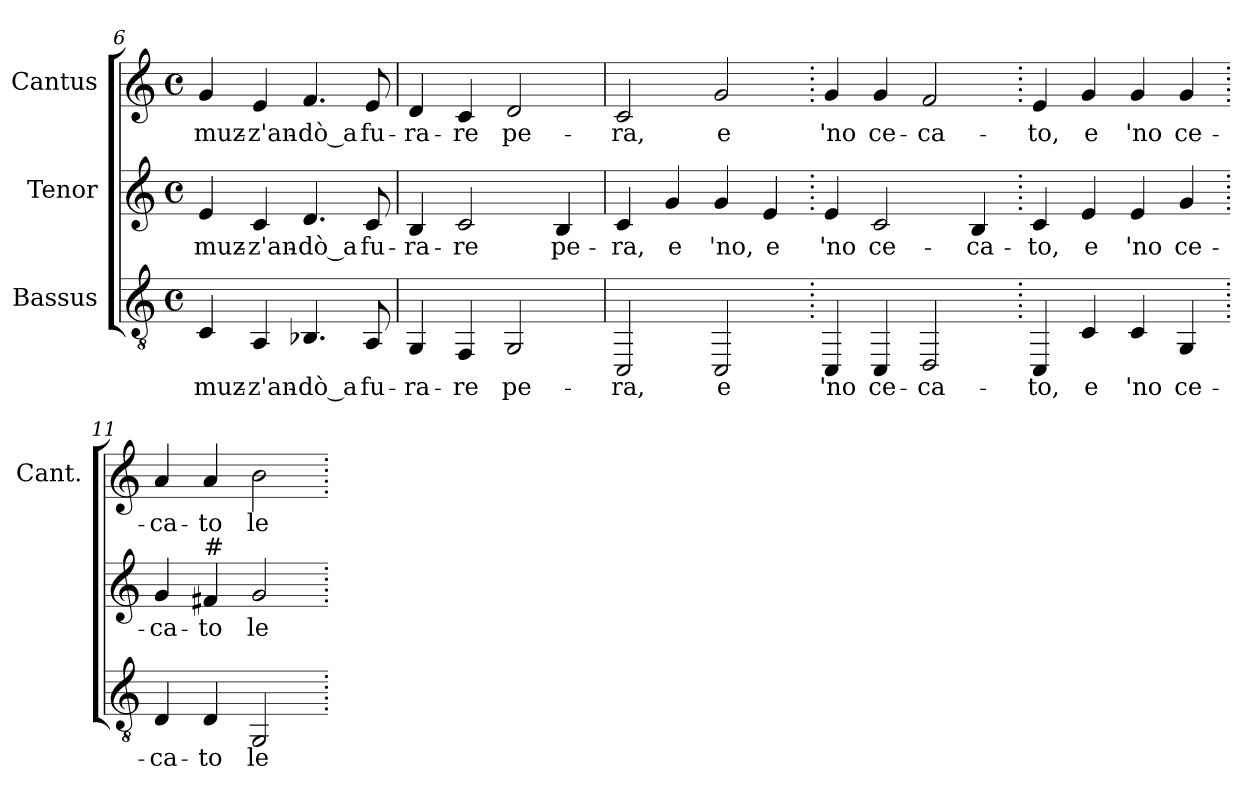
**kern	**text	**kern	**text	**kern	**text
*part3	*part3	*part2	*part2	*part1	*part1
*staff3	*staff3	*staff2	*staff2	*staff1	*staff1
*I"Bassus	*	*I"Tenor	*	*I"Cantus	*
*	*	*	*	*I'Cant.	*
!!LO:LB:g=z
*clefGv2	*	*clefG2	*	*clefG2	*
*k[]	*	*k[]	*	*k[]	*
*C:	*	*C:	*	*C:	*
*M4/4	*	*M4/4	*	*M4/4	*
*met(c)	*	*met(c)	*	*met(c)	*
=6	=6	=6	=6	=6	=6
!	!LO:LY:b:color=#000000	!	!	!	!
!	!	!	!LO:LY:b:color=#000000	!	!
!	!	!	!	!	!LO:LY:b:color=#000000
4Ci/	muz-	4ei/	muz-	4gi/	muz-
!	!LO:LY:b:color=#000000	!	!	!	!
!	!	!	!LO:LY:b:color=#000000	!	!
!	!	!	!	!	!LO:LY:b:color=#000000
4AAi/	-z'an-	4ci/	-z'an-	4ei/	-z'an-
!	!LO:LY:b:color=#000000	!	!	!	!
!	!	!	!LO:LY:b:color=#000000	!	!
!	!	!	!	!	!LO:LY:b:color=#000000
4.BB-Xi/	-dò_a	4.di/	-dò_a	4.fi/	-dò_a
!	!LO:LY:b:color=#000000	!	!	!	!
!	!	!	!LO:LY:b:color=#000000	!	!
!	!	!	!	!	!LO:LY:b:color=#000000
8AAi/	fu-	8ci/	fu-	8ei/	fu-
=7	=7	=7	=7	=7	=7
!	!LO:LY:b:color=#000000	!	!	!	!
!	!	!	!LO:LY:b:color=#000000	!	!
!	!	!	!	!	!LO:LY:b:color=#000000
4GGi/	-ra-	4Bi/	-ra-	4di/	-ra-
!	!LO:LY:b:color=#000000	!	!	!	!
!	!	!	!LO:LY:b:color=#000000	!	!
!	!	!	!	!	!LO:LY:b:color=#000000
4FFi/	-re	2ci/	-re	4ci/	-re
!	!LO:LY:b:color=#000000	!	!	!	!
!	!	!	!	!	!LO:LY:b:color=#000000
2GGi/	pe-	.	.	2di/	pe-
!	!	!	!LO:LY:b:color=#000000	!	!
.	.	4Bi/	pe-	.	.
=8	=8	=8	=8	=8	=8
!	!LO:LY:b:color=#000000	!	!	!	!
!	!	!	!LO:LY:b:color=#000000	!	!
!	!	!	!	!	!LO:LY:b:color=#000000
2CCi/	-ra,	4ci/	-ra,	2ci/	-ra,
!	!	!	!LO:LY:b:color=#000000	!	!
.	.	4gi/	e	.	.
!	!LO:LY:b:color=#000000	!	!	!	!
!	!	!	!LO:LY:b:color=#000000	!	!
!	!	!	!	!	!LO:LY:b:color=#000000
2CCi/	e	4gi/	'no,	2gi/	e
!	!	!	!LO:LY:b:color=#000000	!	!
.	.	4ei/	e	.	.
=9.	=9.	=9.	=9.	=9.	=9.
!	!LO:LY:b:color=#000000	!	!	!	!
!	!	!	!LO:LY:b:color=#000000	!	!
!	!	!	!	!	!LO:LY:b:color=#000000
4CCi/	'no	4ei/	'no	4gi/	'no
!	!LO:LY:b:color=#000000	!	!	!	!
!	!	!	!LO:LY:b:color=#000000	!	!
!	!	!	!	!	!LO:LY:b:color=#000000
4CCi/	ce-	2ci/	ce-	4gi/	ce-
!	!LO:LY:b:color=#000000	!	!	!	!
!	!	!	!	!	!LO:LY:b:color=#000000
2DDi/	-ca-	.	.	2fi/	-ca-
!	!	!	!LO:LY:b:color=#000000	!	!
.	.	4Bi/	-ca-	.	.
=10.	=10.	=10.	=10.	=10.	=10.
!	!LO:LY:b:color=#000000	!	!	!	!
!	!	!	!LO:LY:b:color=#000000	!	!
!	!	!	!	!	!LO:LY:b:color=#000000
4CCi/	-to,	4ci/	-to,	4ei/	-to,
!	!LO:LY:b:color=#000000	!	!	!	!
!	!	!	!LO:LY:b:color=#000000	!	!
!	!	!	!	!	!LO:LY:b:color=#000000
4Ci/	e	4ei/	e	4gi/	e
!	!LO:LY:b:color=#000000	!	!	!	!
!	!	!	!LO:LY:b:color=#000000	!	!
!	!	!	!	!	!LO:LY:b:color=#000000
4Ci/	'no	4ei/	'no	4gi/	'no
!	!LO:LY:b:color=#000000	!	!	!	!
!	!	!	!LO:LY:b:color=#000000	!	!
!	!	!	!	!	!LO:LY:b:color=#000000
4GGi/	ce-	4gi/	ce-	4gi/	ce-
=11.	=11.	=11.	=11.	=11.	=11.
!	!LO:LY:b:color=#000000	!	!	!	!
!	!	!	!LO:LY:b:color=#000000	!	!
!	!	!	!	!	!LO:LY:b:color=#000000
4Di/	-ca-	4gi/	-ca-	4ai/	-ca-
!	!LO:LY:b:color=#000000	!	!	!	!
!	!	!	!LO:LY:b:color=#000000	!	!
!	!	!LO:TX:a:t=#	!	!	!
!	!	!	!	!	!LO:LY:b:color=#000000
4Di/	-to	4f#i/	-to	4ai/	-to
!	!LO:LY:b:color=#000000	!	!	!	!
!	!	!	!LO:LY:b:color=#000000	!	!
!	!	!	!	!	!LO:LY:b:color=#000000
2GGi/	le	2gi/	le	2bi\	le
=.	=.	=.	=.	=.	=.
*-	*-	*-	*-	*-	*-
